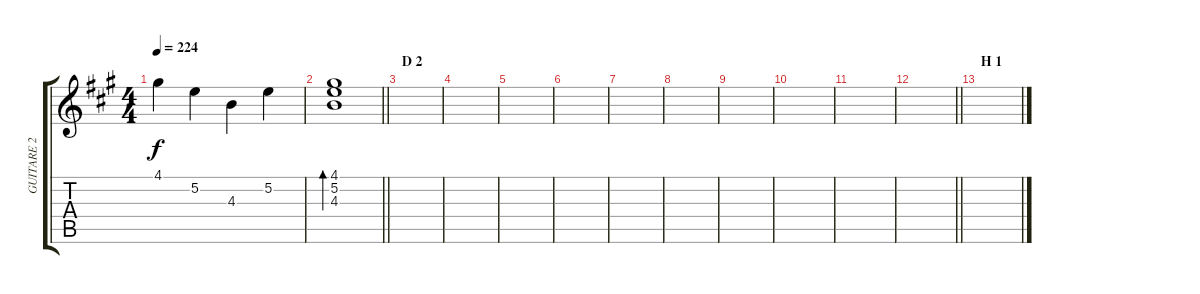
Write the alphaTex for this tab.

\track ("GUITARE 2" "GUITARE 2") {instrument distortionguitar}
\staff {score tabs}
\tuning (E4 B3 G3 D3 A2 E2) {hide}
\ts (4 4)
\tempo 224
\clef g2
\ks a
4.1.4{dy f} 5.2.4 4.3.4 5.2.4 |
\barLineRight lightlight
(4.1 5.2 4.3).1{bd 120} |
\section ("" "D 2")
|
|
|
|
|
|
|
|
|
\barLineRight lightlight
|
\section ("" "H 1")
